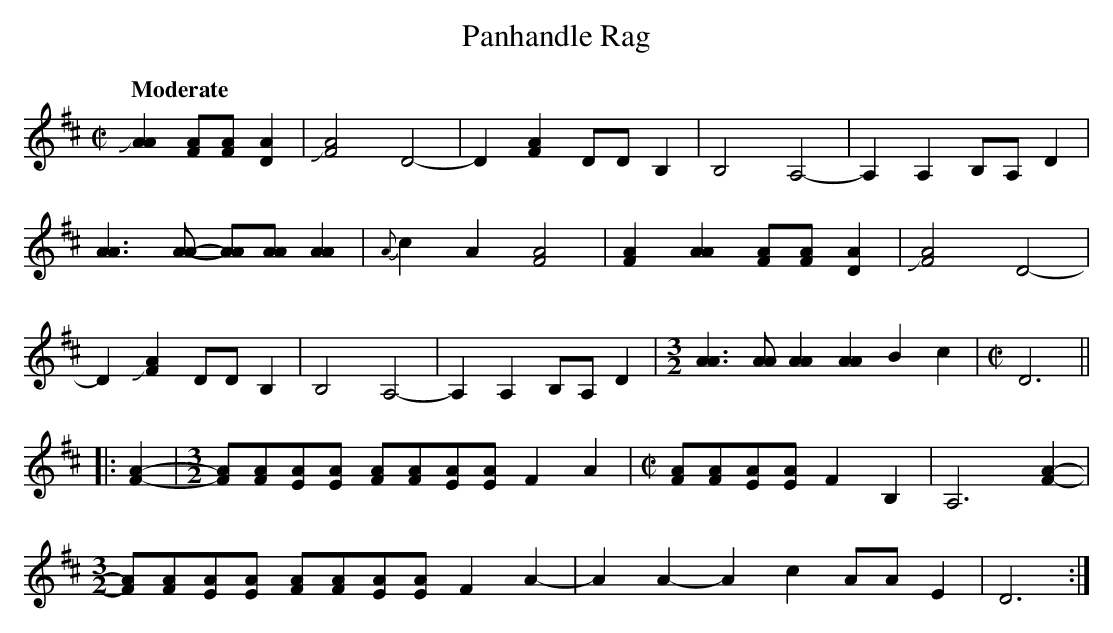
X:1
T:Panhandle Rag
M:C|
L:1/8
Q:"Moderate"
K:D
+slide+[A2A2][FA][FA][D2A2]|+slide+[F4A4] D4-|D2 [F2A2]DDB,2 |B,4 A,4-|A,2A,2 B,-A,D2|
[A3A3][AA]- [AA][AA] [A2A2]|{A}c2A2[F4A4]|[F2A2][A2A2][FA][FA][D2A2]|+slide+[F4A4] D4-|
D2 +slide+[F2A2]DDB,2 |B,4 A,4-|A,2A,2 B,-A,D2|[M:3/2][A3A3][AA] [A2A2][A2A2] B2c2|[M:C|] D6||
|:[F2A2]-|[M:3/2][FA][FA][EA][EA] [FA][FA][EA][EA]F2A2|[M:C|][FA][FA][EA][EA] F2B,2|A,6[F2A2]-|
[M:3/2][FA][FA][EA][EA] [FA][FA][EA][EA]F2A2-|A2 A2-A2c2 AA E2|D6:|
